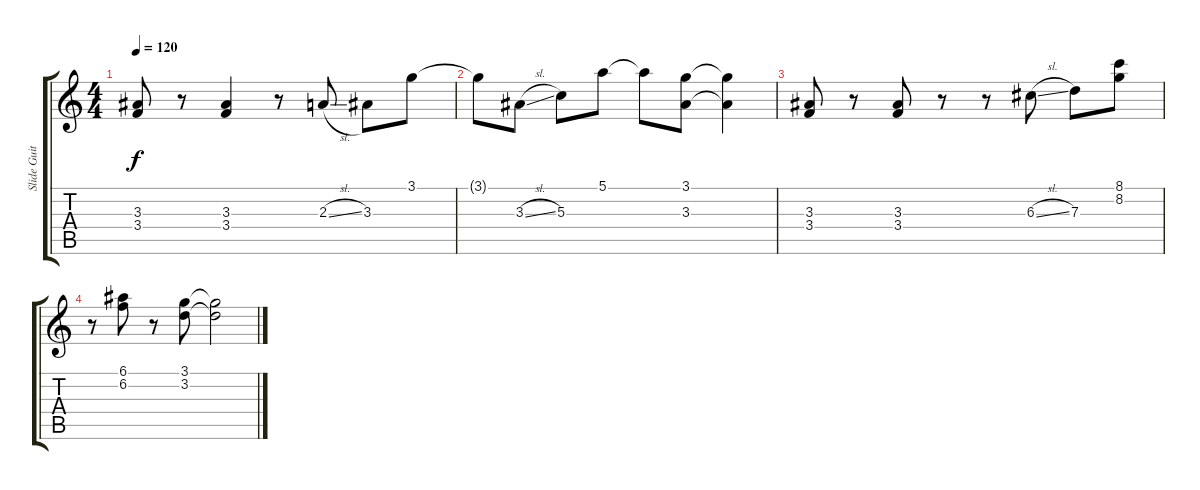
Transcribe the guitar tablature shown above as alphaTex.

\track ("Slide Guitar" "Slide Guit") {instrument electricguitarjazz}
\staff {score tabs}
\tuning (E4 B3 G3 D3 A2 E2) {hide}
\ts (4 4)
\tempo 120
\clef g2
\ks c
(3.3 3.4).8{dy f instrument electricguitarjazz} r.8 (3.3 3.4).4 r.8 2.3{sl}.8 3.3.8 3.1.8 |
3.1{t}.8 3.3{sl}.8 5.3.8 5.1.8 5.1{t}.8 (3.1 3.3).8 (3.1{t} 3.3{t}).4 |
(3.3 3.4).8 r.8 (3.3 3.4).8 r.8 r.8 6.3{sl}.8 7.3.8 (8.1 8.2).8 |
r.8 (6.1 6.2).8 r.8 (3.1 3.2).8 (3.1{t} 3.2{t}).2
